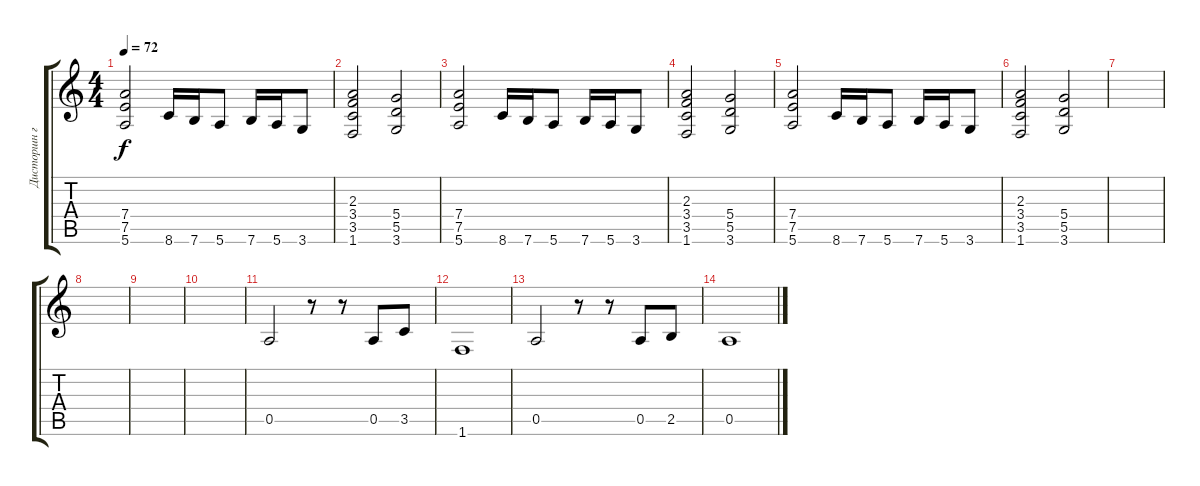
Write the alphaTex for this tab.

\track ("Дисторшн гитара 1" "Дисторшн г") {instrument distortionguitar}
\staff {score tabs}
\tuning (E4 B3 G3 D3 A2 E2) {hide}
\ts (4 4)
\tempo 72
\clef g2
\ks c
(7.4 7.5 5.6).2{dy f} 8.6.16 7.6.16 5.6.8 7.6.16 5.6.16 3.6.8 |
(2.3 3.4 3.5 1.6).2 (5.4 5.5 3.6).2 |
(7.4 7.5 5.6).2 8.6.16 7.6.16 5.6.8 7.6.16 5.6.16 3.6.8 |
(2.3 3.4 3.5 1.6).2 (5.4 5.5 3.6).2 |
(7.4 7.5 5.6).2 8.6.16 7.6.16 5.6.8 7.6.16 5.6.16 3.6.8 |
(2.3 3.4 3.5 1.6).2 (5.4 5.5 3.6).2 |
|
|
|
|
0.5.2 r.8 r.8 0.5.8 3.5.8 |
1.6.1 |
0.5.2 r.8 r.8 0.5.8 2.5.8 |
0.5.1
